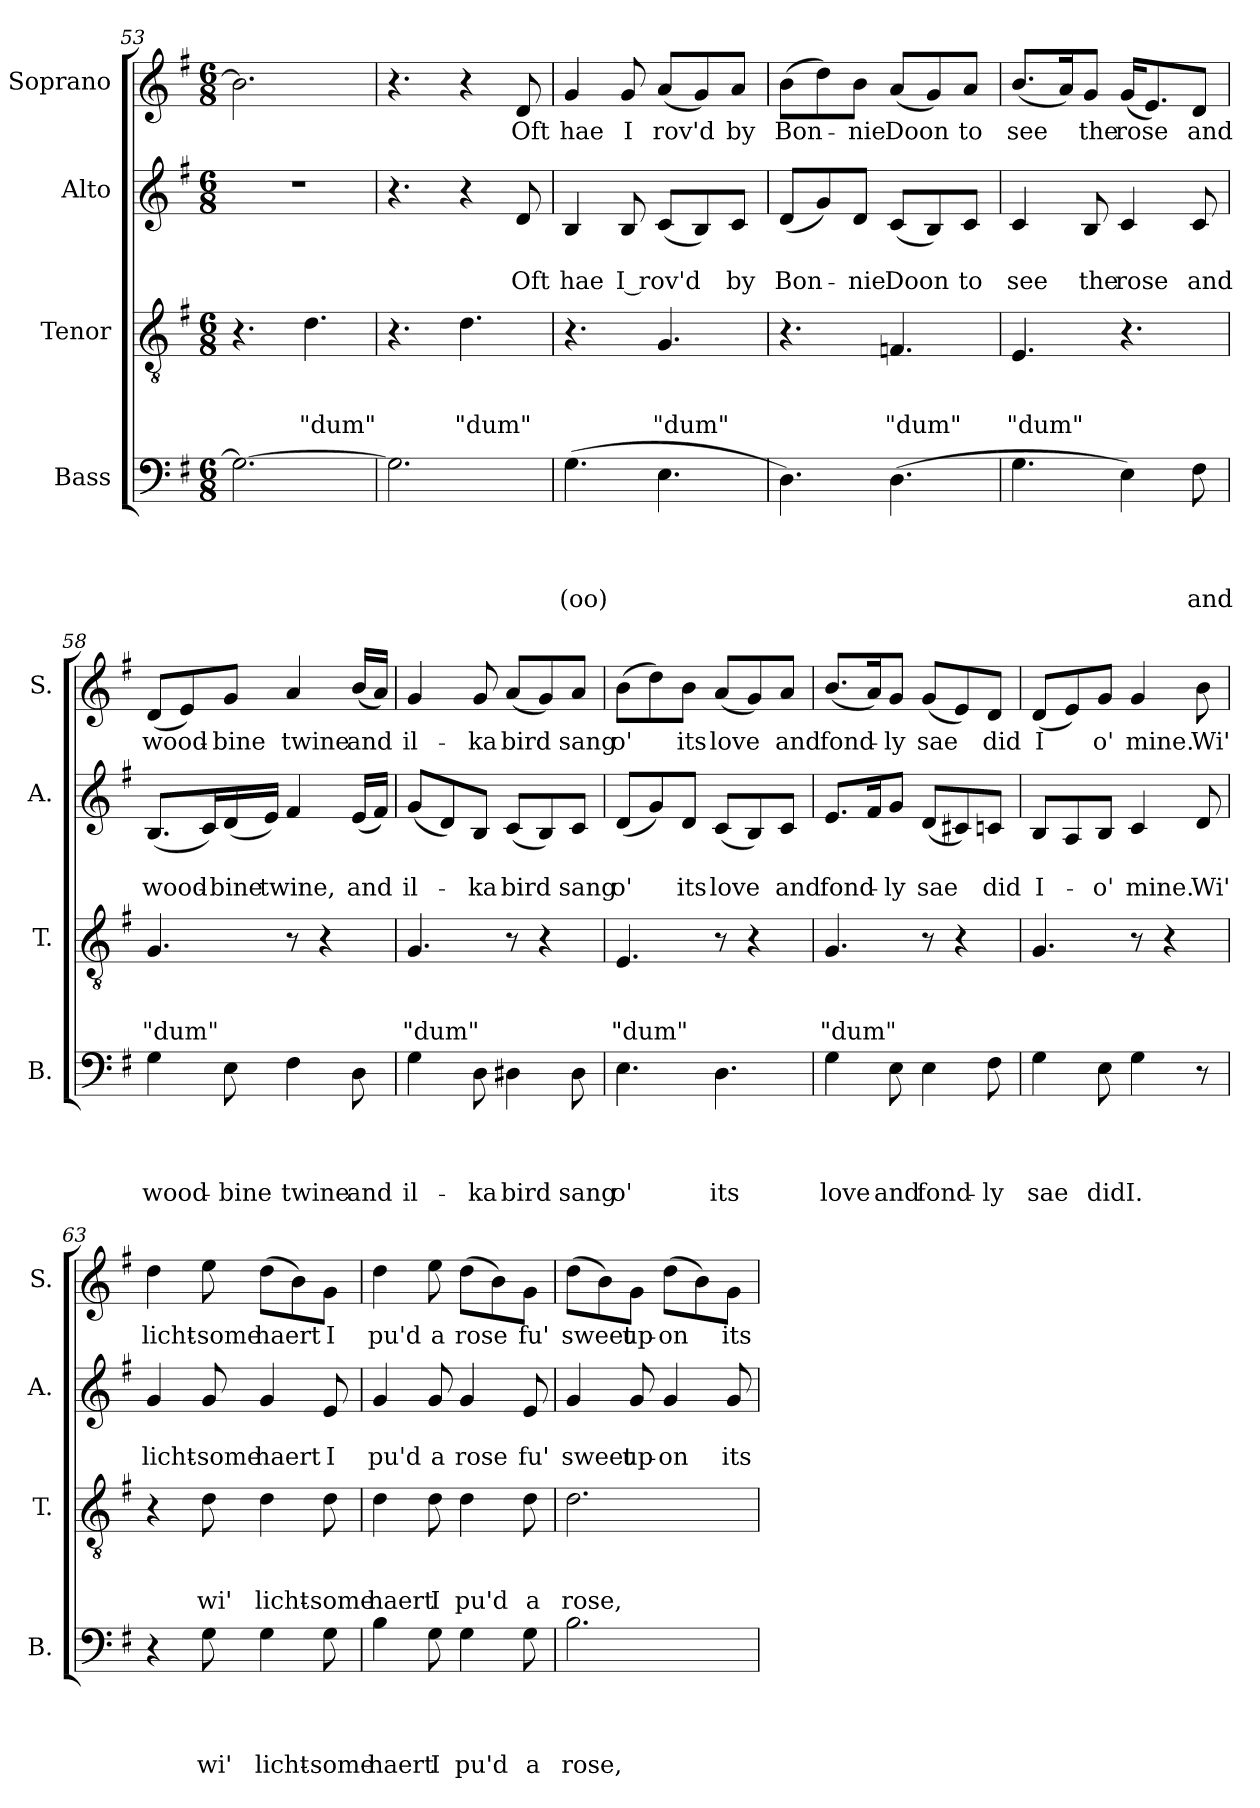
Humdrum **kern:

**kern	**text	**text	**text	**text	**kern	**text	**text	**text	**kern	**text	**text	**kern	**text
*part4	*part4	*part4	*part4	*part4	*part3	*part3	*part3	*part3	*part2	*part2	*part2	*part1	*part1
*staff4	*staff4	*staff4	*staff4	*staff4	*staff3	*staff3	*staff3	*staff3	*staff2	*staff2	*staff2	*staff1	*staff1
*I"Bass	*	*	*	*	*I"Tenor	*	*	*	*I"Alto	*	*	*I"Soprano	*
*I'B.	*	*	*	*	*I'T.	*	*	*	*I'A.	*	*	*I'S.	*
*clefF4	*	*	*	*	*clefGv2	*	*	*	*clefG2	*	*	*clefG2	*
*k[f#]	*	*	*	*	*k[f#]	*	*	*	*k[f#]	*	*	*k[f#]	*
*G:	*	*	*	*	*G:	*	*	*	*G:	*	*	*G:	*
*M6/8	*	*	*	*	*M6/8	*	*	*	*M6/8	*	*	*M6/8	*
=53	=53	=53	=53	=53	=53	=53	=53	=53	=53	=53	=53	=53	=53
!	!	!	!	!	!	!	!	!	!LO:N:vis=1	!	!	!	!
2.G\_	.	.	.	.	4.r	.	.	.	2.r	.	.	2.b\]	.
!	!	!	!	!	!	!	!	!LO:LY:b	!	!	!	!	!
.	.	.	.	.	4.d\	.	.	"dum"	.	.	.	.	.
=54	=54	=54	=54	=54	=54	=54	=54	=54	=54	=54	=54	=54	=54
2.G\]	.	.	.	.	4.r	.	.	.	4.r	.	.	4.r	.
!	!	!	!	!	!	!	!	!LO:LY:b	!	!	!	!	!
.	.	.	.	.	4.d\	.	.	"dum"	4r	.	.	4r	.
!	!	!	!	!	!	!	!	!	!	!	!LO:LY:b	!	!LO:LY:b
.	.	.	.	.	.	.	.	.	8d/	.	Oft	8d/	Oft
!!LO:PB:g=z
=55	=55	=55	=55	=55	=55	=55	=55	=55	=55	=55	=55	=55	=55
!	!	!	!	!LO:LY:b	!	!	!	!	!	!	!LO:LY:b	!	!LO:LY:b
(>4.G\	.	.	.	(oo)	4.r	.	.	.	4B/	.	hae	4g/	hae
!	!	!	!	!	!	!	!	!	!	!	!LO:LY:b	!	!LO:LY:b
.	.	.	.	.	.	.	.	.	8B/	.	I rov'd	8g/	I
!	!	!	!	!	!	!	!	!LO:LY:b	!	!	!	!	!LO:LY:b
4.E\	.	.	.	.	4.G/	.	.	"dum"	(<8c/L	.	.	(<8a/L	rov'd
.	.	.	.	.	.	.	.	.	8B/)	.	.	8g/)	.
!	!	!	!	!	!	!	!	!	!	!	!LO:LY:b	!	!LO:LY:b
.	.	.	.	.	.	.	.	.	8c/J	.	by	8a/J	by
=56	=56	=56	=56	=56	=56	=56	=56	=56	=56	=56	=56	=56	=56
!	!	!	!	!	!	!	!	!	!	!	!LO:LY:b	!	!LO:LY:b
4.D\)	.	.	.	.	4.r	.	.	.	(<8d/L	.	Bon-	(>8b\L	Bon-
.	.	.	.	.	.	.	.	.	8g/)	.	.	8dd\)	.
!	!	!	!	!	!	!	!	!	!	!	!LO:LY:b	!	!LO:LY:b
.	.	.	.	.	.	.	.	.	8d/J	.	-nie	8b\J	-nie
!	!	!	!	!	!	!	!	!LO:LY:b	!	!	!LO:LY:b	!	!LO:LY:b
(>4.D\	.	.	.	.	4.Fn/	.	.	"dum"	(<8c/L	.	Doon	(<8a/L	Doon
.	.	.	.	.	.	.	.	.	8B/)	.	.	8g/)	.
!	!	!	!	!	!	!	!	!	!	!	!LO:LY:b	!	!LO:LY:b
.	.	.	.	.	.	.	.	.	8c/J	.	to	8a/J	to
=57	=57	=57	=57	=57	=57	=57	=57	=57	=57	=57	=57	=57	=57
!	!	!	!	!	!	!	!	!LO:LY:b	!	!	!LO:LY:b	!	!LO:LY:b
4.G\	.	.	.	.	4.E/	.	.	"dum"	4c/	.	see	(<8.b/L	see
.	.	.	.	.	.	.	.	.	.	.	.	16a/k)	.
!	!	!	!	!	!	!	!	!	!	!	!LO:LY:b	!	!LO:LY:b
.	.	.	.	.	.	.	.	.	8B/	.	the	8g/J	the
!	!	!	!	!	!	!	!	!	!	!	!LO:LY:b	!	!LO:LY:b
4E\)	.	.	.	.	4.r	.	.	.	4c/	.	rose	(<16g/KL	rose
.	.	.	.	.	.	.	.	.	.	.	.	8.e/)	.
!	!	!	!	!LO:LY:b	!	!	!	!	!	!	!LO:LY:b	!	!LO:LY:b
8F#\	.	.	.	and	.	.	.	.	8c/	.	and	8d/J	and
!!LO:LB:g=z
=58	=58	=58	=58	=58	=58	=58	=58	=58	=58	=58	=58	=58	=58
!	!	!	!	!LO:LY:b	!	!	!	!LO:LY:b	!	!	!LO:LY:b	!	!LO:LY:b
4G\	.	.	.	wood-	4.G/	.	.	"dum"	(>8.B/L	.	wood-	(<8d/L	wood-
.	.	.	.	.	.	.	.	.	.	.	.	8e/)	.
.	.	.	.	.	.	.	.	.	16c/L)	.	.	.	.
!	!	!	!	!LO:LY:b	!	!	!	!	!	!	!LO:LY:b	!	!LO:LY:b
8E\	.	.	.	-bine	.	.	.	.	(<16d/	.	-bine	8g/J	-bine
!	!	!	!	!	!	!	!	!	!	!	!LO:LY:b	!	!
.	.	.	.	.	.	.	.	.	16e/JJ)	.	twine,	.	.
!	!	!	!	!LO:LY:b	!	!	!	!	!	!	!	!	!LO:LY:b
4F#\	.	.	.	twine	8r	.	.	.	4f#/	.	.	4a/	twine
.	.	.	.	.	4r	.	.	.	.	.	.	.	.
!	!	!	!	!LO:LY:b	!	!	!	!	!	!	!LO:LY:b	!	!LO:LY:b
8D\	.	.	.	and	.	.	.	.	(<16e/LL	.	and	(<16b/LL	and
.	.	.	.	.	.	.	.	.	16f#/JJ)	.	.	16a/JJ)	.
=59	=59	=59	=59	=59	=59	=59	=59	=59	=59	=59	=59	=59	=59
!	!	!	!	!LO:LY:b	!	!	!	!LO:LY:b	!	!	!LO:LY:b:rj	!	!LO:LY:b
4G\	.	.	.	il-	4.G/	.	.	"dum"	(<8g/L	.	il-	4g/	il-
.	.	.	.	.	.	.	.	.	8d/)	.	.	.	.
!	!	!	!	!LO:LY:b	!	!	!	!	!	!	!LO:LY:b	!	!LO:LY:b
8D\	.	.	.	-ka	.	.	.	.	8B/J	.	-ka	8g/	-ka
!	!	!	!	!LO:LY:b	!	!	!	!	!	!	!LO:LY:b	!	!LO:LY:b
4D#X\	.	.	.	bird	8r	.	.	.	(<8c/L	.	bird	(<8a/L	bird
.	.	.	.	.	4r	.	.	.	8B/)	.	.	8g/)	.
!	!	!	!	!LO:LY:b	!	!	!	!	!	!	!LO:LY:b	!	!LO:LY:b
8D#\	.	.	.	sang	.	.	.	.	8c/J	.	sang	8a/J	sang
=60	=60	=60	=60	=60	=60	=60	=60	=60	=60	=60	=60	=60	=60
!	!	!	!	!LO:LY:b	!	!	!	!LO:LY:b	!	!	!LO:LY:b	!	!LO:LY:b
4.E\	.	.	.	o'	4.E/	.	.	"dum"	(<8d/L	.	o'	(>8b\L	o'
.	.	.	.	.	.	.	.	.	8g/)	.	.	8dd\)	.
!	!	!	!	!	!	!	!	!	!	!	!LO:LY:b	!	!LO:LY:b
.	.	.	.	.	.	.	.	.	8d/J	.	its	8b\J	its
!	!	!	!	!LO:LY:b	!	!	!	!	!	!	!LO:LY:b	!	!LO:LY:b
4.D\	.	.	.	its	8r	.	.	.	(<8c/L	.	love	(<8a/L	love
.	.	.	.	.	4r	.	.	.	8B/)	.	.	8g/)	.
!	!	!	!	!	!	!	!	!	!	!	!LO:LY:b	!	!LO:LY:b
.	.	.	.	.	.	.	.	.	8c/J	.	and	8a/J	and
!!LO:PB:g=z
=61	=61	=61	=61	=61	=61	=61	=61	=61	=61	=61	=61	=61	=61
!	!	!	!	!LO:LY:b	!	!	!	!LO:LY:b	!	!	!LO:LY:b	!	!LO:LY:b
4G\	.	.	.	love	4.G/	.	.	"dum"	8.e/L	.	fond-	(<8.b/L	fond-
.	.	.	.	.	.	.	.	.	16f#/k	.	.	16a/k)	.
!	!	!	!	!LO:LY:b	!	!	!	!	!	!	!LO:LY:b	!	!LO:LY:b
8E\	.	.	.	and	.	.	.	.	8g/J	.	-ly	8g/J	-ly
!	!	!	!	!LO:LY:b	!	!	!	!	!	!	!LO:LY:b	!	!LO:LY:b
4E\	.	.	.	fond-	8r	.	.	.	(<8d/L	.	sae	(<8g/L	sae
.	.	.	.	.	4r	.	.	.	8c#X/)	.	.	8e/)	.
!	!	!	!	!LO:LY:b	!	!	!	!	!	!	!LO:LY:b	!	!LO:LY:b
8F#\	.	.	.	-ly	.	.	.	.	8cn/J	.	did	8d/J	did
=62	=62	=62	=62	=62	=62	=62	=62	=62	=62	=62	=62	=62	=62
!	!	!	!	!LO:LY:b	!	!	!	!	!	!	!LO:LY:b	!	!LO:LY:b
4G\	.	.	.	sae	4.G/	.	.	.	8B/L	.	I-	(<8d/L	I
.	.	.	.	.	.	.	.	.	8A/	.	.	8e/)	.
!	!	!	!	!LO:LY:b	!	!	!	!	!	!	!LO:LY:b	!	!LO:LY:b
8E\	.	.	.	did	.	.	.	.	8B/J	.	-o'	8g/J	o'
!	!	!	!	!LO:LY:b	!	!	!	!	!	!	!LO:LY:b	!	!LO:LY:b
4G\	.	.	.	I.	8r	.	.	.	4c/	.	mine.	4g/	mine.
.	.	.	.	.	4r	.	.	.	.	.	.	.	.
!	!	!	!	!	!	!	!	!	!	!	!LO:LY:b	!	!LO:LY:b
8r	.	.	.	.	.	.	.	.	8d/	.	Wi'	8b\	Wi'
=63	=63	=63	=63	=63	=63	=63	=63	=63	=63	=63	=63	=63	=63
!	!	!	!	!	!	!	!	!	!	!	!LO:LY:b	!	!LO:LY:b
4r	.	.	.	.	4r	.	.	.	4g/	.	licht-	4dd\	licht-
!	!	!	!	!LO:LY:b	!	!	!	!LO:LY:b	!	!	!LO:LY:b	!	!LO:LY:b
8G\	.	.	.	wi'	8d\	.	.	wi'	8g/	.	-some	8ee\	-some
!	!	!	!	!LO:LY:b	!	!	!	!LO:LY:b	!	!	!LO:LY:b	!	!LO:LY:b
4G\	.	.	.	licht-	4d\	.	.	licht-	4g/	.	haert	(>8dd\L	haert
.	.	.	.	.	.	.	.	.	.	.	.	8b\)	.
!	!	!	!	!LO:LY:b	!	!	!	!LO:LY:b	!	!	!LO:LY:b	!	!LO:LY:b
8G\	.	.	.	-some	8d\	.	.	-some	8e/	.	I	8g\J	I
!!LO:LB:g=z
=64	=64	=64	=64	=64	=64	=64	=64	=64	=64	=64	=64	=64	=64
!	!	!	!	!LO:LY:b	!	!	!	!LO:LY:b	!	!	!LO:LY:b	!	!LO:LY:b
4B\	.	.	.	haert	4d\	.	.	haert	4g/	.	pu'd	4dd\	pu'd
!	!	!	!	!LO:LY:b	!	!	!	!LO:LY:b	!	!	!LO:LY:b	!	!LO:LY:b
8G\	.	.	.	I	8d\	.	.	I	8g/	.	a	8ee\	a
!	!	!	!	!LO:LY:b	!	!	!	!LO:LY:b	!	!	!LO:LY:b	!	!LO:LY:b
4G\	.	.	.	pu'd	4d\	.	.	pu'd	4g/	.	rose	(>8dd\L	rose
.	.	.	.	.	.	.	.	.	.	.	.	8b\)	.
!	!	!	!	!LO:LY:b	!	!	!	!LO:LY:b	!	!	!LO:LY:b	!	!LO:LY:b
8G\	.	.	.	a	8d\	.	.	a	8e/	.	fu'	8g\J	fu'
=65	=65	=65	=65	=65	=65	=65	=65	=65	=65	=65	=65	=65	=65
!	!	!	!	!LO:LY:b	!	!	!	!LO:LY:b	!	!	!LO:LY:b	!	!LO:LY:b
2.B\	.	.	.	rose,	2.d\	.	.	rose,	4g/	.	sweet	(>8dd\L	sweet
.	.	.	.	.	.	.	.	.	.	.	.	8b\)	.
!	!	!	!	!	!	!	!	!	!	!	!LO:LY:b	!	!LO:LY:b
.	.	.	.	.	.	.	.	.	8g/	.	up-	8g\J	up-
!	!	!	!	!	!	!	!	!	!	!	!LO:LY:b	!	!LO:LY:b
.	.	.	.	.	.	.	.	.	4g/	.	-on	(>8dd\L	-on
.	.	.	.	.	.	.	.	.	.	.	.	8b\)	.
!	!	!	!	!	!	!	!	!	!	!	!LO:LY:b	!	!LO:LY:b
.	.	.	.	.	.	.	.	.	8g/	.	its	8g\J	its
=	=	=	=	=	=	=	=	=	=	=	=	=	=
*-	*-	*-	*-	*-	*-	*-	*-	*-	*-	*-	*-	*-	*-
